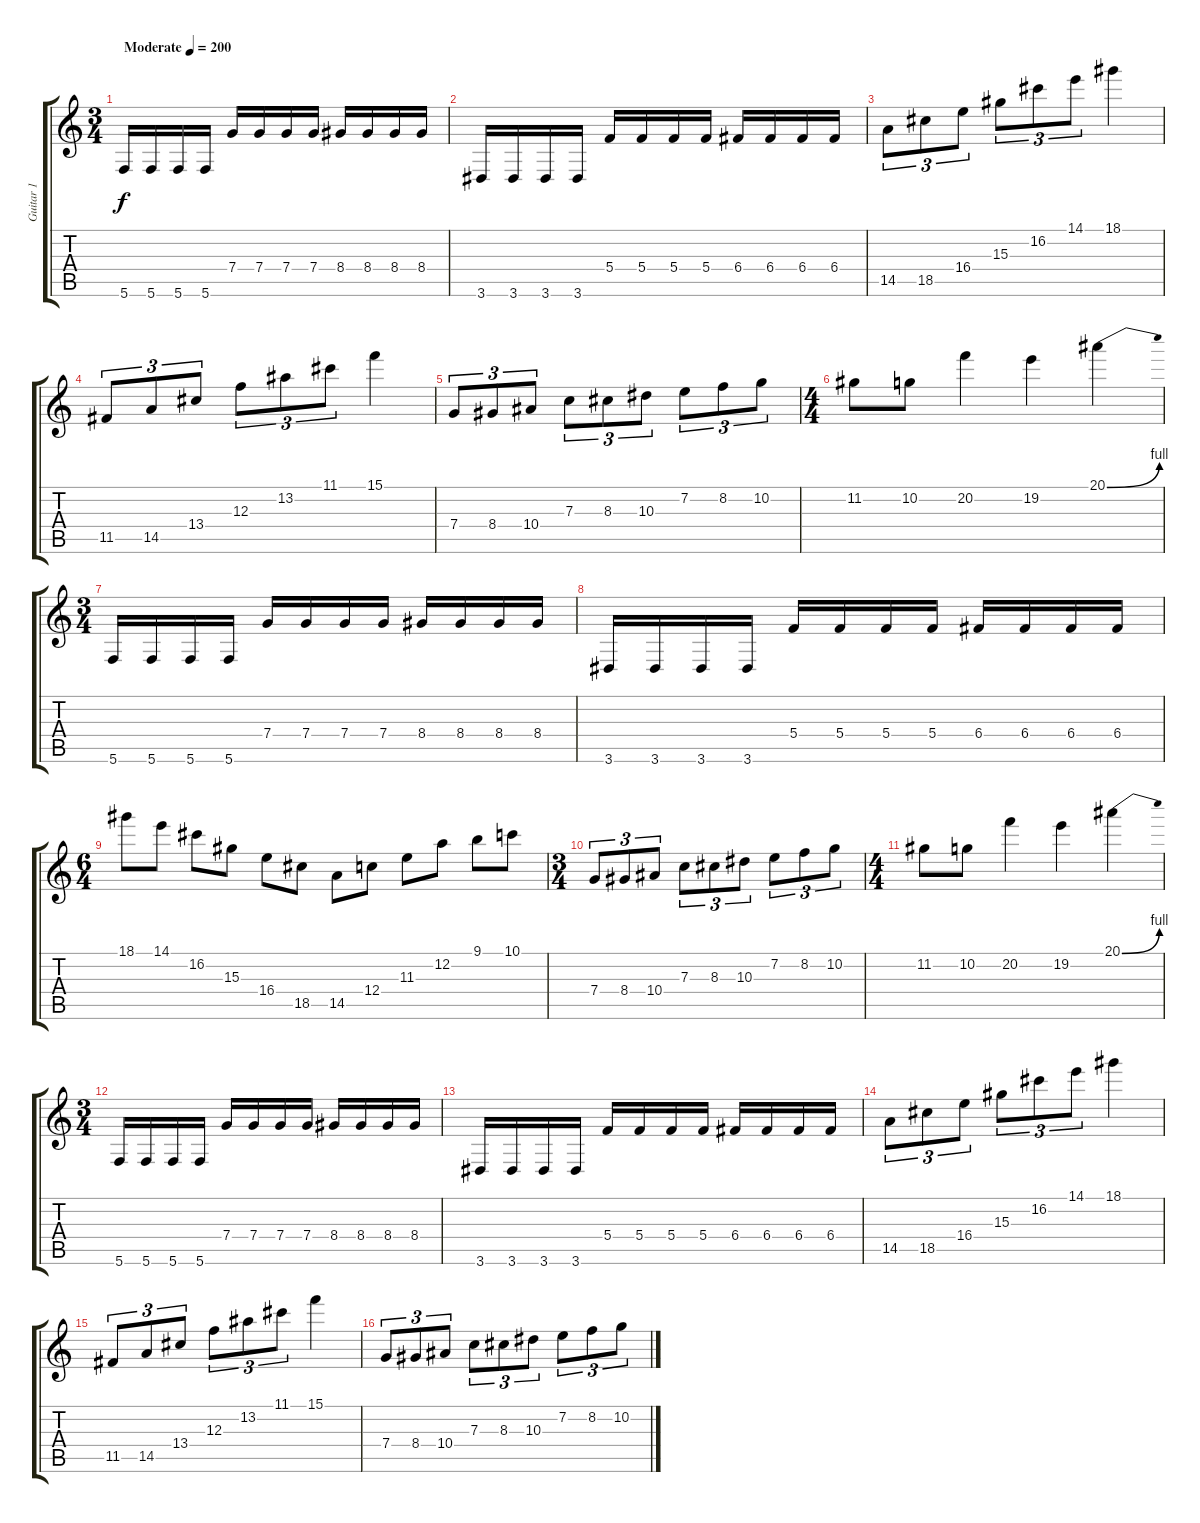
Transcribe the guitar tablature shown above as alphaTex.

\track ("Guitar 1" "Guitar 1") {instrument distortionguitar}
\staff {score tabs}
\tuning (D4 A3 F3 C3 G2 C2) {hide}
\ts (3 4)
\tempo (200 "Moderate")
\clef g2
\ks c
5.6.16{dy f instrument distortionguitar} 5.6.16 5.6.16 5.6.16 7.4.16 7.4.16 7.4.16 7.4.16 8.4.16 8.4.16 8.4.16 8.4.16 |
3.6.16 3.6.16 3.6.16 3.6.16 5.4.16 5.4.16 5.4.16 5.4.16 6.4.16 6.4.16 6.4.16 6.4.16 |
14.5.8{tu (3 2)} 18.5.8{tu (3 2)} 16.4.8{tu (3 2)} 15.3.8{tu (3 2)} 16.2.8{tu (3 2)} 14.1.8{tu (3 2)} 18.1.4 |
11.5.8{tu (3 2)} 14.5.8{tu (3 2)} 13.4.8{tu (3 2)} 12.3.8{tu (3 2)} 13.2.8{tu (3 2)} 11.1.8{tu (3 2)} 15.1.4 |
7.4.8{tu (3 2)} 8.4.8{tu (3 2)} 10.4.8{tu (3 2)} 7.3.8{tu (3 2)} 8.3.8{tu (3 2)} 10.3.8{tu (3 2)} 7.2.8{tu (3 2)} 8.2.8{tu (3 2)} 10.2.8{tu (3 2)} |
\ts (4 4)
11.2.8 10.2.8 20.2.4 19.2.4 20.1{be (bend 0 0 60 4)}.4 |
\ts (3 4)
5.6.16 5.6.16 5.6.16 5.6.16 7.4.16 7.4.16 7.4.16 7.4.16 8.4.16 8.4.16 8.4.16 8.4.16 |
3.6.16 3.6.16 3.6.16 3.6.16 5.4.16 5.4.16 5.4.16 5.4.16 6.4.16 6.4.16 6.4.16 6.4.16 |
\ts (6 4)
18.1.8 14.1.8 16.2.8 15.3.8 16.4.8 18.5.8 14.5.8 12.4.8 11.3.8 12.2.8 9.1.8 10.1.8 |
\ts (3 4)
7.4.8{tu (3 2)} 8.4.8{tu (3 2)} 10.4.8{tu (3 2)} 7.3.8{tu (3 2)} 8.3.8{tu (3 2)} 10.3.8{tu (3 2)} 7.2.8{tu (3 2)} 8.2.8{tu (3 2)} 10.2.8{tu (3 2)} |
\ts (4 4)
11.2.8 10.2.8 20.2.4 19.2.4 20.1{be (bend 0 0 60 4)}.4 |
\ts (3 4)
5.6.16 5.6.16 5.6.16 5.6.16 7.4.16 7.4.16 7.4.16 7.4.16 8.4.16 8.4.16 8.4.16 8.4.16 |
3.6.16 3.6.16 3.6.16 3.6.16 5.4.16 5.4.16 5.4.16 5.4.16 6.4.16 6.4.16 6.4.16 6.4.16 |
14.5.8{tu (3 2)} 18.5.8{tu (3 2)} 16.4.8{tu (3 2)} 15.3.8{tu (3 2)} 16.2.8{tu (3 2)} 14.1.8{tu (3 2)} 18.1.4 |
11.5.8{tu (3 2)} 14.5.8{tu (3 2)} 13.4.8{tu (3 2)} 12.3.8{tu (3 2)} 13.2.8{tu (3 2)} 11.1.8{tu (3 2)} 15.1.4 |
7.4.8{tu (3 2)} 8.4.8{tu (3 2)} 10.4.8{tu (3 2)} 7.3.8{tu (3 2)} 8.3.8{tu (3 2)} 10.3.8{tu (3 2)} 7.2.8{tu (3 2)} 8.2.8{tu (3 2)} 10.2.8{tu (3 2)}
